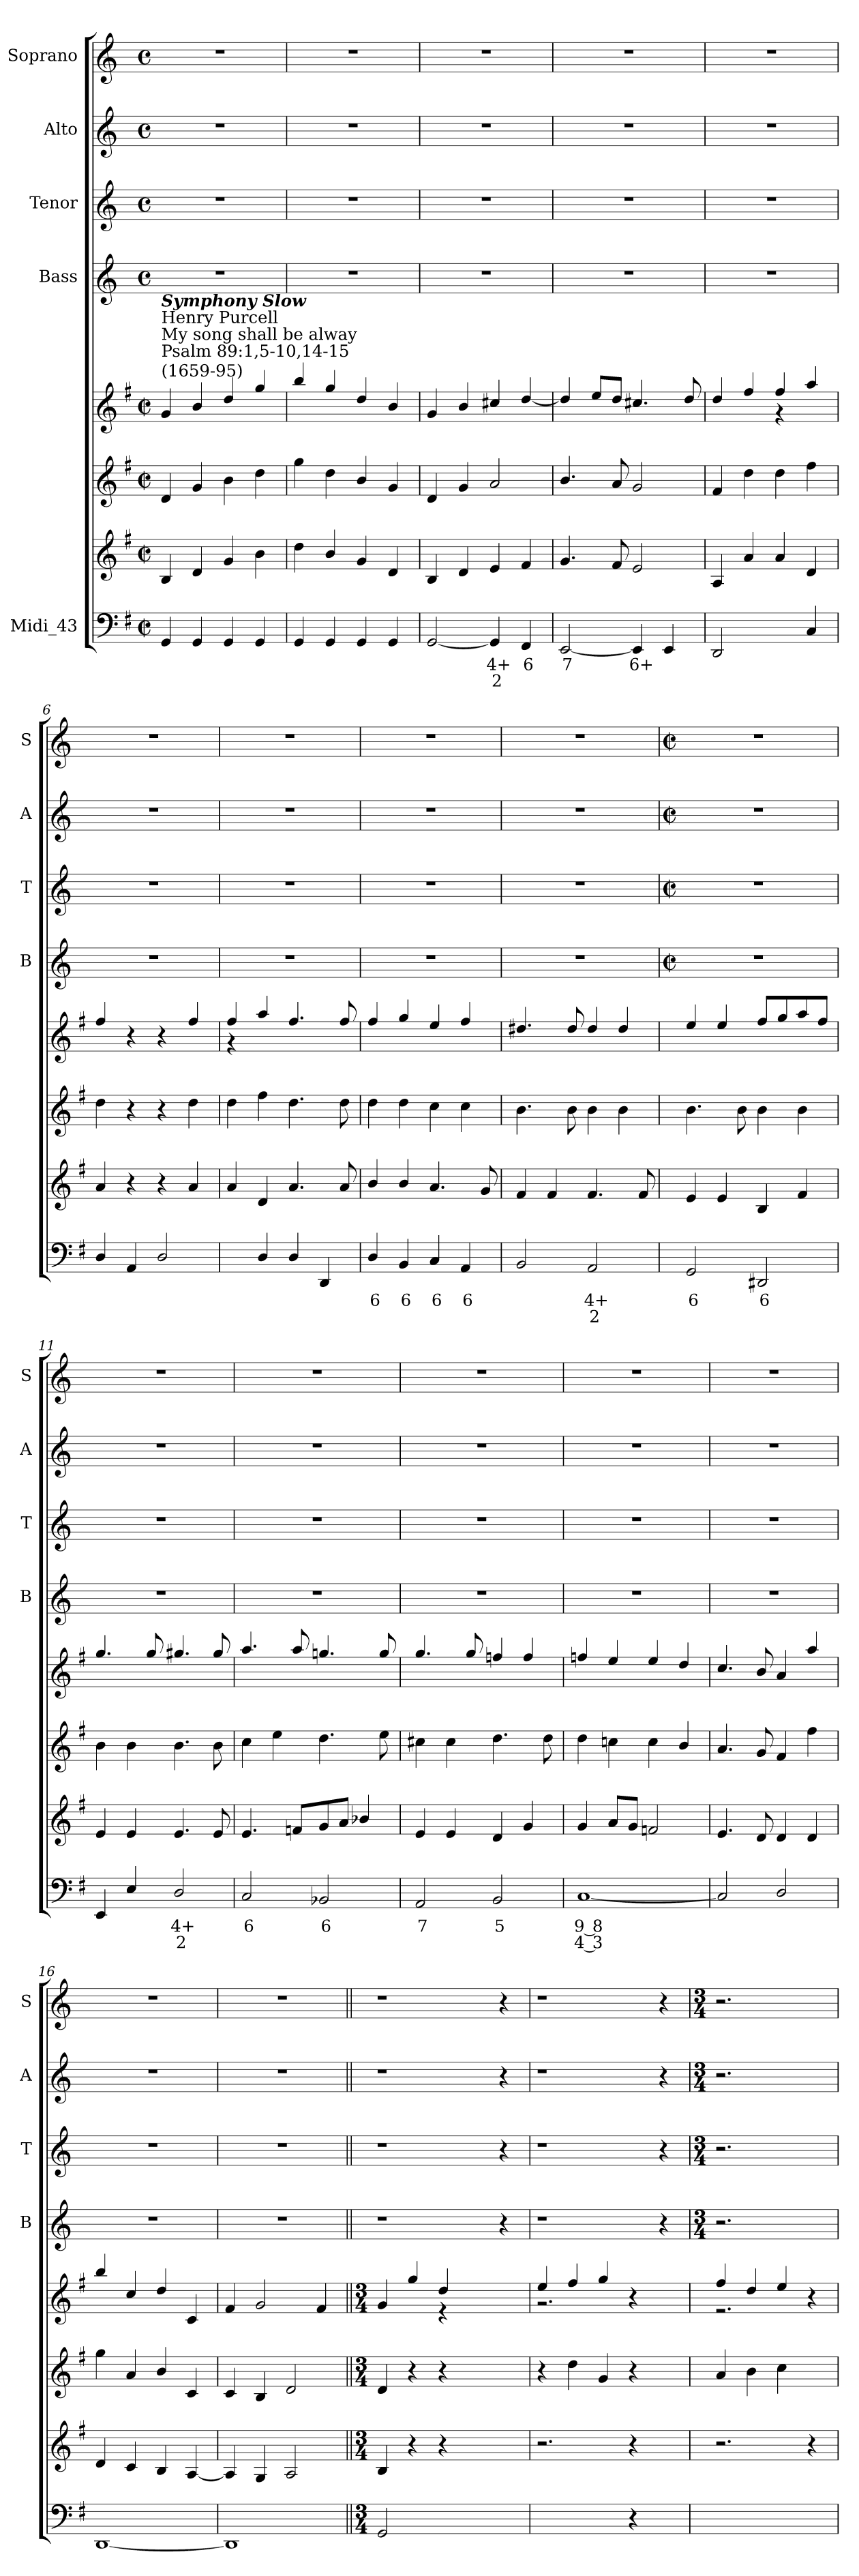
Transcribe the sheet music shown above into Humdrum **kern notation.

**kern	**text	**text	**kern	**kern	**kern	**kern	**kern	**kern	**kern
*part5	*part5	*part5	*part5	*part5	*part5	*part4	*part3	*part2	*part1
*staff8	*staff8	*staff8	*staff7	*staff6	*staff5	*staff4	*staff3	*staff2	*staff1
*I"Midi_43	*	*	*	*	*	*I"Bass	*I"Tenor	*I"Alto	*I"Soprano
*	*	*	*	*	*	*I'B	*I'T	*I'A	*I'S
*clefF4	*	*	*clefG2	*clefG2	*clefG2	*clefG2	*clefG2	*clefG2	*clefG2
*k[f#]	*	*	*k[f#]	*k[f#]	*k[f#]	*k[]	*k[]	*k[]	*k[]
*M2/2	*	*	*M2/2	*M2/2	*M2/2	*M4/4	*M4/4	*M4/4	*M4/4
*met(c|)	*	*	*met(c|)	*met(c|)	*met(c|)	*met(c)	*met(c)	*met(c)	*met(c)
*MM90	*	*	*MM90	*MM90	*MM90	*MM90	*MM90	*MM90	*MM90
=1	=1	=1	=1	=1	=1	=1	=1	=1	=1
*^	*	*	*	*	*	*	*	*	*
!	!	!	!	!	!	!LO:TX:a:t=Psalm 89&colon;1,5-10,14-15	!	!	!	!
!	!	!	!	!	!	!LO:TX:a:t=My song shall be alway	!	!	!	!
!	!	!	!	!	!	!LO:TX:a:t=Henry Purcell	!	!	!	!
!	!	!	!	!	!	!LO:TX:a:t=(1659-95)	!	!	!	!
!	!	!	!	!	!	!LO:TX:a:Bi:t=Symphony Slow	!	!	!	!
1ryy	4GG/	.	.	4B/	4d/	4g/	1r	1r	1r	1r
.	4GG/	.	.	4d/	4g/	4b/	.	.	.	.
.	4GG/	.	.	4g/	4b\	4dd/	.	.	.	.
.	4GG/	.	.	4b\	4dd\	4gg/	.	.	.	.
=2	=2	=2	=2	=2	=2	=2	=2	=2	=2	=2
1ryy	4GG/	.	.	4dd\	4gg\	4bb/	1r	1r	1r	1r
.	4GG/	.	.	4b/	4dd\	4gg/	.	.	.	.
.	4GG/	.	.	4g/	4b/	4dd/	.	.	.	.
.	4GG/	.	.	4d/	4g/	4b/	.	.	.	.
=3	=3	=3	=3	=3	=3	=3	=3	=3	=3	=3
1ryy	[2GG/	.	.	4B/	4d/	4g/	1r	1r	1r	1r
.	.	.	.	4d/	4g/	4b/	.	.	.	.
!	!	!LO:LY:b	!LO:LY:b	!	!	!	!	!	!	!
.	4GG/]	4+	2	4e/	2a/	4cc#X/	.	.	.	.
!	!	!LO:LY:b	!	!	!	!	!	!	!	!
.	4FF#/	6	.	4f#/	.	[4dd/	.	.	.	.
=4	=4	=4	=4	=4	=4	=4	=4	=4	=4	=4
!	!	!LO:LY:b	!	!	!	!	!	!	!	!
1ryy	[2EE/	7	.	4.g/	4.b/	4dd/]	1r	1r	1r	1r
.	.	.	.	.	.	8ee/L	.	.	.	.
.	.	.	.	8f#/	8a/	8dd/J	.	.	.	.
!	!	!LO:LY:b	!	!	!	!	!	!	!	!
.	4EE/]	6+	.	2e/	2g/	4.cc#X/	.	.	.	.
.	4EE/	.	.	.	.	.	.	.	.	.
.	.	.	.	.	.	8dd/	.	.	.	.
=5	=5	=5	=5	=5	=5	=5	=5	=5	=5	=5
*	*	*	*	*	*	*^	*	*	*	*
1ryy	2DD/	.	.	4A/	4f#/	4dd/	2ryy	1r	1r	1r	1r
.	.	.	.	4a/	4dd\	4ff#/	.	.	.	.	.
.	4ryy	.	.	4a/	4dd\	4ff#/	4r	.	.	.	.
.	4C/	.	.	4d/	4ff#\	4aa/	4ryy	.	.	.	.
*	*	*	*	*	*	*v	*v	*	*	*	*
=6	=6	=6	=6	=6	=6	=6	=6	=6	=6	=6
1ryy	4D/	.	.	4a/	4dd\	4ff#/	1r	1r	1r	1r
.	4AA/	.	.	4r	4r	4r	.	.	.	.
.	2D/	.	.	4r	4r	4r	.	.	.	.
.	.	.	.	4a/	4dd\	4ff#/	.	.	.	.
=7	=7	=7	=7	=7	=7	=7	=7	=7	=7	=7
*	*	*	*	*	*	*^	*	*	*	*
1ryy	4ryy	.	.	4a/	4dd\	4ff#/	4r	1r	1r	1r	1r
.	4D/	.	.	4d/	4ff#\	4aa/	2.ryy	.	.	.	.
.	4D/	.	.	4.a/	4.dd\	4.ff#/	.	.	.	.	.
.	4DD/	.	.	.	.	.	.	.	.	.	.
.	.	.	.	8a/	8dd\	8ff#/	.	.	.	.	.
*	*	*	*	*	*	*v	*v	*	*	*	*
=8	=8	=8	=8	=8	=8	=8	=8	=8	=8	=8
!	!	!LO:LY:b	!	!	!	!	!	!	!	!
1ryy	4D/	6	.	4b/	4dd\	4ff#/	1r	1r	1r	1r
!	!	!LO:LY:b	!	!	!	!	!	!	!	!
.	4BB/	6	.	4b/	4dd\	4gg/	.	.	.	.
!	!	!LO:LY:b	!	!	!	!	!	!	!	!
.	4C/	6	.	4.a/	4cc\	4ee/	.	.	.	.
!	!	!LO:LY:b	!	!	!	!	!	!	!	!
.	4AA/	6	.	.	4cc\	4ff#/	.	.	.	.
.	.	.	.	8g/	.	.	.	.	.	.
!!LO:PB:g=z
=9	=9	=9	=9	=9	=9	=9	=9	=9	=9	=9
1ryy	2BB/	.	.	4f#/	4.b\	4.dd#X/	1r	1r	1r	1r
.	.	.	.	4f#/	.	.	.	.	.	.
.	.	.	.	.	8b\	8dd#/	.	.	.	.
!	!	!LO:LY:b	!LO:LY:b	!	!	!	!	!	!	!
.	2AA/	4+	2	4.f#/	4b\	4dd#/	.	.	.	.
.	.	.	.	.	4b\	4dd#/	.	.	.	.
.	.	.	.	8f#/	.	.	.	.	.	.
!!LO:PB:g=z
=10	=10	=10	=10	=10	=10	=10	=10	=10	=10	=10
*	*	*	*	*	*	*	*M2/2	*M2/2	*M2/2	*M2/2
*	*	*	*	*	*	*	*met(c|)	*met(c|)	*met(c|)	*met(c|)
!	!	!LO:LY:b	!	!	!	!	!	!	!	!
1ryy	2GG/	6	.	4e/	4.b\	4ee/	1r	1r	1r	1r
.	.	.	.	4e/	.	4ee/	.	.	.	.
.	.	.	.	.	8b\	.	.	.	.	.
!	!	!LO:LY:b	!	!	!	!	!	!	!	!
.	2DD#X/	6	.	4B/	4b\	8ff#/L	.	.	.	.
.	.	.	.	.	.	8gg/	.	.	.	.
.	.	.	.	4f#/	4b\	8aa/	.	.	.	.
.	.	.	.	.	.	8ff#/J	.	.	.	.
=11	=11	=11	=11	=11	=11	=11	=11	=11	=11	=11
1ryy	4EE/	.	.	4e/	4b\	4.gg/	1r	1r	1r	1r
.	4E/	.	.	4e/	4b\	.	.	.	.	.
.	.	.	.	.	.	8gg/	.	.	.	.
!	!	!LO:LY:b	!LO:LY:b	!	!	!	!	!	!	!
.	2D/	4+	2	4.e/	4.b\	4.gg#X/	.	.	.	.
.	.	.	.	8e/	8b\	8gg#/	.	.	.	.
=12	=12	=12	=12	=12	=12	=12	=12	=12	=12	=12
!	!	!LO:LY:b	!	!	!	!	!	!	!	!
1ryy	2C/	6	.	4.e/	4cc\	4.aa/	1r	1r	1r	1r
.	.	.	.	.	4ee\	.	.	.	.	.
.	.	.	.	8fn/L	.	8aa/	.	.	.	.
!	!	!LO:LY:b	!	!	!	!	!	!	!	!
.	2BB-X/	6	.	8g/	4.dd\	4.ggn/	.	.	.	.
.	.	.	.	8a/J	.	.	.	.	.	.
.	.	.	.	4b-X/	.	.	.	.	.	.
.	.	.	.	.	8ee\	8gg/	.	.	.	.
=13	=13	=13	=13	=13	=13	=13	=13	=13	=13	=13
!	!	!LO:LY:b	!	!	!	!	!	!	!	!
1ryy	2AA/	7	.	4e/	4cc#X\	4.gg/	1r	1r	1r	1r
.	.	.	.	4e/	4cc#\	.	.	.	.	.
.	.	.	.	.	.	8gg/	.	.	.	.
!	!	!LO:LY:b	!	!	!	!	!	!	!	!
.	2BB/	5	.	4d/	4.dd\	4ffn/	.	.	.	.
.	.	.	.	4g/	.	4ff/	.	.	.	.
.	.	.	.	.	8dd\	.	.	.	.	.
=14	=14	=14	=14	=14	=14	=14	=14	=14	=14	=14
!	!	!LO:LY:b	!LO:LY:b	!	!	!	!	!	!	!
1ryy	[1C	9 8	4 3	4g/	4dd\	4ffn/	1r	1r	1r	1r
.	.	.	.	8a/L	4ccn\	4ee/	.	.	.	.
.	.	.	.	8g/J	.	.	.	.	.	.
.	.	.	.	2fn/	4cc\	4ee/	.	.	.	.
.	.	.	.	.	4b/	4dd/	.	.	.	.
=15	=15	=15	=15	=15	=15	=15	=15	=15	=15	=15
1ryy	2C/]	.	.	4.e/	4.a/	4.cc/	1r	1r	1r	1r
.	.	.	.	8d/	8g/	8b/	.	.	.	.
.	2D/	.	.	4d/	4f#/	4a/	.	.	.	.
.	.	.	.	4d/	4ff#\	4aa/	.	.	.	.
=16	=16	=16	=16	=16	=16	=16	=16	=16	=16	=16
1ryy	[1DD	.	.	4d/	4gg\	4bb/	1r	1r	1r	1r
.	.	.	.	4c/	4a/	4cc/	.	.	.	.
.	.	.	.	4B/	4b/	4dd/	.	.	.	.
.	.	.	.	[4A/	4c/	4c/	.	.	.	.
!!LO:LB:g=z
=17	=17	=17	=17	=17	=17	=17	=17	=17	=17	=17
1ryy	1DD]	.	.	4A/]	4c/	4f#/	1r	1r	1r	1r
.	.	.	.	4G/	4B/	2g/	.	.	.	.
.	.	.	.	2A/	2d/	.	.	.	.	.
.	.	.	.	.	.	4f#/	.	.	.	.
=18||	=18||	=18||	=18||	=18||	=18||	=18||	=18||	=18||	=18||	=18||
*M3/4	*	*	*	*M3/4	*M3/4	*M3/4	*	*	*	*
*	*	*	*	*	*	*^	*	*	*	*
2.ryy	2GG/	.	.	4B/	4d/	4g/	2ryy	1r	1r	1r	1r
.	.	.	.	4r	4r	4gg/	.	.	.	.	.
.	2ryy	.	.	4r	4r	4dd/	4r	.	.	.	.
2ryy	.	.	.	2ryy	2ryy	2ryy	2ryy	.	.	.	.
.	4ryy	.	.	.	.	.	.	4r	4r	4r	4r
*v	*v	*	*	*	*	*	*	*	*	*	*
=19	=19	=19	=19	=19	=19	=19	=19	=19	=19	=19
2.ryy	.	.	2.r	4r	4ee/	2.r	1r	1r	1r	1r
.	.	.	.	4dd\	4ff#/	.	.	.	.	.
.	.	.	.	4g/	4gg/	.	.	.	.	.
4r	.	.	4r	4r	4r	4ryy	.	.	.	.
4ryy	.	.	4ryy	4ryy	4ryy	4ryy	4r	4r	4r	4r
!!LO:PB:g=z
=20	=20	=20	=20	=20	=20	=20	=20	=20	=20	=20
*	*	*	*	*	*	*	*M3/4	*M3/4	*M3/4	*M3/4
2.ryy	.	.	2.r	4a/	4ff#/	2.r	2.r	2.r	2.r	2.r
.	.	.	.	4b\	4dd/	.	.	.	.	.
.	.	.	.	4cc\	4ee/	.	.	.	.	.
4ryy	.	.	4r	4ryy	4ryy	4r	4ryy	4ryy	4ryy	4ryy
*	*	*	*	*	*v	*v	*	*	*	*
=	=	=	=	=	=	=	=	=	=
*-	*-	*-	*-	*-	*-	*-	*-	*-	*-
